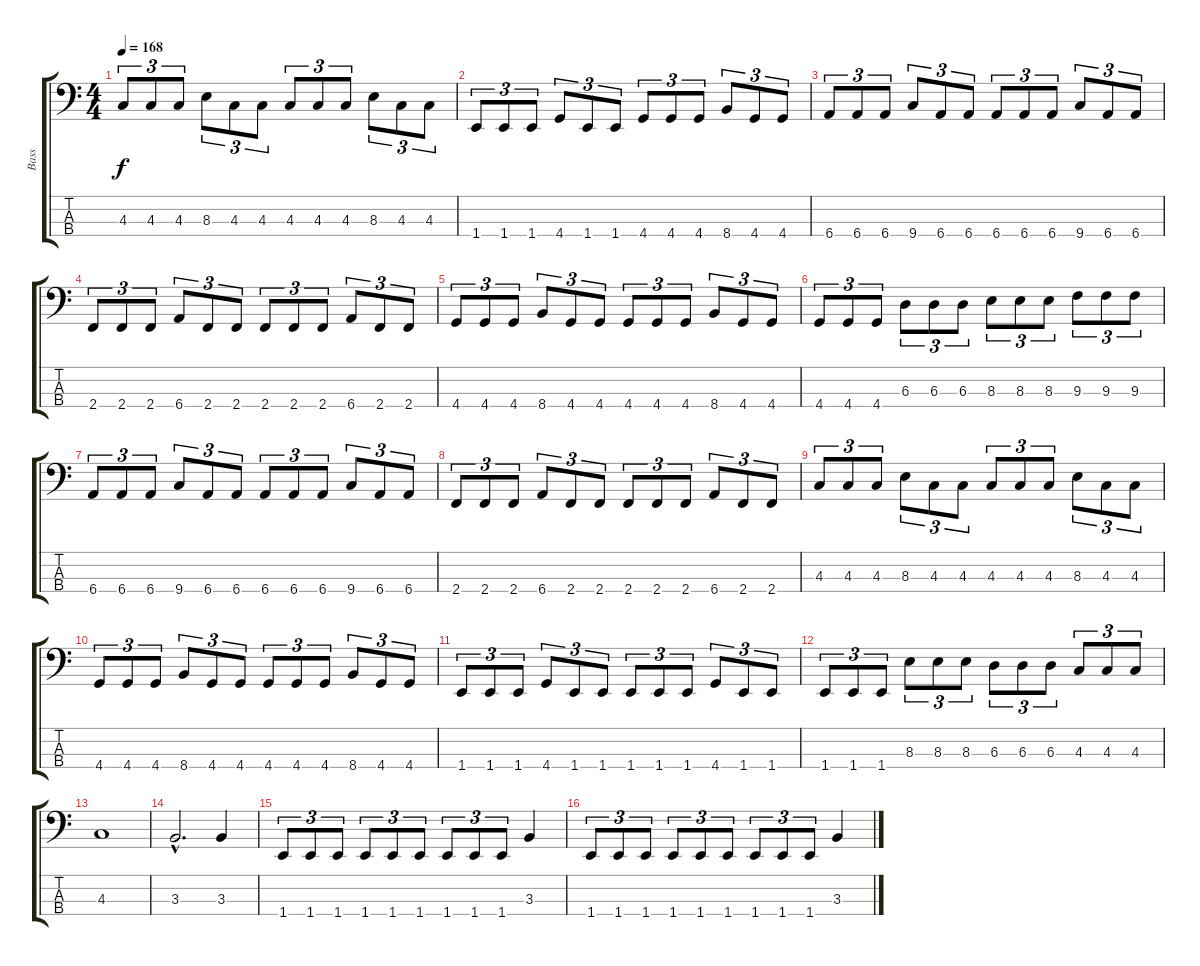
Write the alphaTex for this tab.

\track ("Bass" "Bass") {instrument electricbassfinger}
\staff {score tabs}
\tuning (Gb2 Db2 Ab1 Eb1) {hide}
\ts (4 4)
\tempo 168
\clef f4
\ks c
4.3.8{tu (3 2) dy f} 4.3.8{tu (3 2)} 4.3.8{tu (3 2)} 8.3.8{tu (3 2)} 4.3.8{tu (3 2)} 4.3.8{tu (3 2)} 4.3.8{tu (3 2)} 4.3.8{tu (3 2)} 4.3.8{tu (3 2)} 8.3.8{tu (3 2)} 4.3.8{tu (3 2)} 4.3.8{tu (3 2)} |
1.4.8{tu (3 2)} 1.4.8{tu (3 2)} 1.4.8{tu (3 2)} 4.4.8{tu (3 2)} 1.4.8{tu (3 2)} 1.4.8{tu (3 2)} 4.4.8{tu (3 2)} 4.4.8{tu (3 2)} 4.4.8{tu (3 2)} 8.4.8{tu (3 2)} 4.4.8{tu (3 2)} 4.4.8{tu (3 2)} |
6.4.8{tu (3 2)} 6.4.8{tu (3 2)} 6.4.8{tu (3 2)} 9.4.8{tu (3 2)} 6.4.8{tu (3 2)} 6.4.8{tu (3 2)} 6.4.8{tu (3 2)} 6.4.8{tu (3 2)} 6.4.8{tu (3 2)} 9.4.8{tu (3 2)} 6.4.8{tu (3 2)} 6.4.8{tu (3 2)} |
2.4.8{tu (3 2)} 2.4.8{tu (3 2)} 2.4.8{tu (3 2)} 6.4.8{tu (3 2)} 2.4.8{tu (3 2)} 2.4.8{tu (3 2)} 2.4.8{tu (3 2)} 2.4.8{tu (3 2)} 2.4.8{tu (3 2)} 6.4.8{tu (3 2)} 2.4.8{tu (3 2)} 2.4.8{tu (3 2)} |
4.4.8{tu (3 2)} 4.4.8{tu (3 2)} 4.4.8{tu (3 2)} 8.4.8{tu (3 2)} 4.4.8{tu (3 2)} 4.4.8{tu (3 2)} 4.4.8{tu (3 2)} 4.4.8{tu (3 2)} 4.4.8{tu (3 2)} 8.4.8{tu (3 2)} 4.4.8{tu (3 2)} 4.4.8{tu (3 2)} |
4.4.8{tu (3 2)} 4.4.8{tu (3 2)} 4.4.8{tu (3 2)} 6.3.8{tu (3 2)} 6.3.8{tu (3 2)} 6.3.8{tu (3 2)} 8.3.8{tu (3 2)} 8.3.8{tu (3 2)} 8.3.8{tu (3 2)} 9.3.8{tu (3 2)} 9.3.8{tu (3 2)} 9.3.8{tu (3 2)} |
6.4.8{tu (3 2)} 6.4.8{tu (3 2)} 6.4.8{tu (3 2)} 9.4.8{tu (3 2)} 6.4.8{tu (3 2)} 6.4.8{tu (3 2)} 6.4.8{tu (3 2)} 6.4.8{tu (3 2)} 6.4.8{tu (3 2)} 9.4.8{tu (3 2)} 6.4.8{tu (3 2)} 6.4.8{tu (3 2)} |
2.4.8{tu (3 2)} 2.4.8{tu (3 2)} 2.4.8{tu (3 2)} 6.4.8{tu (3 2)} 2.4.8{tu (3 2)} 2.4.8{tu (3 2)} 2.4.8{tu (3 2)} 2.4.8{tu (3 2)} 2.4.8{tu (3 2)} 6.4.8{tu (3 2)} 2.4.8{tu (3 2)} 2.4.8{tu (3 2)} |
4.3.8{tu (3 2)} 4.3.8{tu (3 2)} 4.3.8{tu (3 2)} 8.3.8{tu (3 2)} 4.3.8{tu (3 2)} 4.3.8{tu (3 2)} 4.3.8{tu (3 2)} 4.3.8{tu (3 2)} 4.3.8{tu (3 2)} 8.3.8{tu (3 2)} 4.3.8{tu (3 2)} 4.3.8{tu (3 2)} |
4.4.8{tu (3 2)} 4.4.8{tu (3 2)} 4.4.8{tu (3 2)} 8.4.8{tu (3 2)} 4.4.8{tu (3 2)} 4.4.8{tu (3 2)} 4.4.8{tu (3 2)} 4.4.8{tu (3 2)} 4.4.8{tu (3 2)} 8.4.8{tu (3 2)} 4.4.8{tu (3 2)} 4.4.8{tu (3 2)} |
1.4.8{tu (3 2)} 1.4.8{tu (3 2)} 1.4.8{tu (3 2)} 4.4.8{tu (3 2)} 1.4.8{tu (3 2)} 1.4.8{tu (3 2)} 1.4.8{tu (3 2)} 1.4.8{tu (3 2)} 1.4.8{tu (3 2)} 4.4.8{tu (3 2)} 1.4.8{tu (3 2)} 1.4.8{tu (3 2)} |
1.4.8{tu (3 2)} 1.4.8{tu (3 2)} 1.4.8{tu (3 2)} 8.3.8{tu (3 2)} 8.3.8{tu (3 2)} 8.3.8{tu (3 2)} 6.3.8{tu (3 2)} 6.3.8{tu (3 2)} 6.3.8{tu (3 2)} 4.3.8{tu (3 2)} 4.3.8{tu (3 2)} 4.3.8{tu (3 2)} |
4.3.1 |
3.3{hac}.2{d} 3.3.4 |
1.4.8{tu (3 2)} 1.4.8{tu (3 2)} 1.4.8{tu (3 2)} 1.4.8{tu (3 2)} 1.4.8{tu (3 2)} 1.4.8{tu (3 2)} 1.4.8{tu (3 2)} 1.4.8{tu (3 2)} 1.4.8{tu (3 2)} 3.3.4 |
1.4.8{tu (3 2)} 1.4.8{tu (3 2)} 1.4.8{tu (3 2)} 1.4.8{tu (3 2)} 1.4.8{tu (3 2)} 1.4.8{tu (3 2)} 1.4.8{tu (3 2)} 1.4.8{tu (3 2)} 1.4.8{tu (3 2)} 3.3.4
